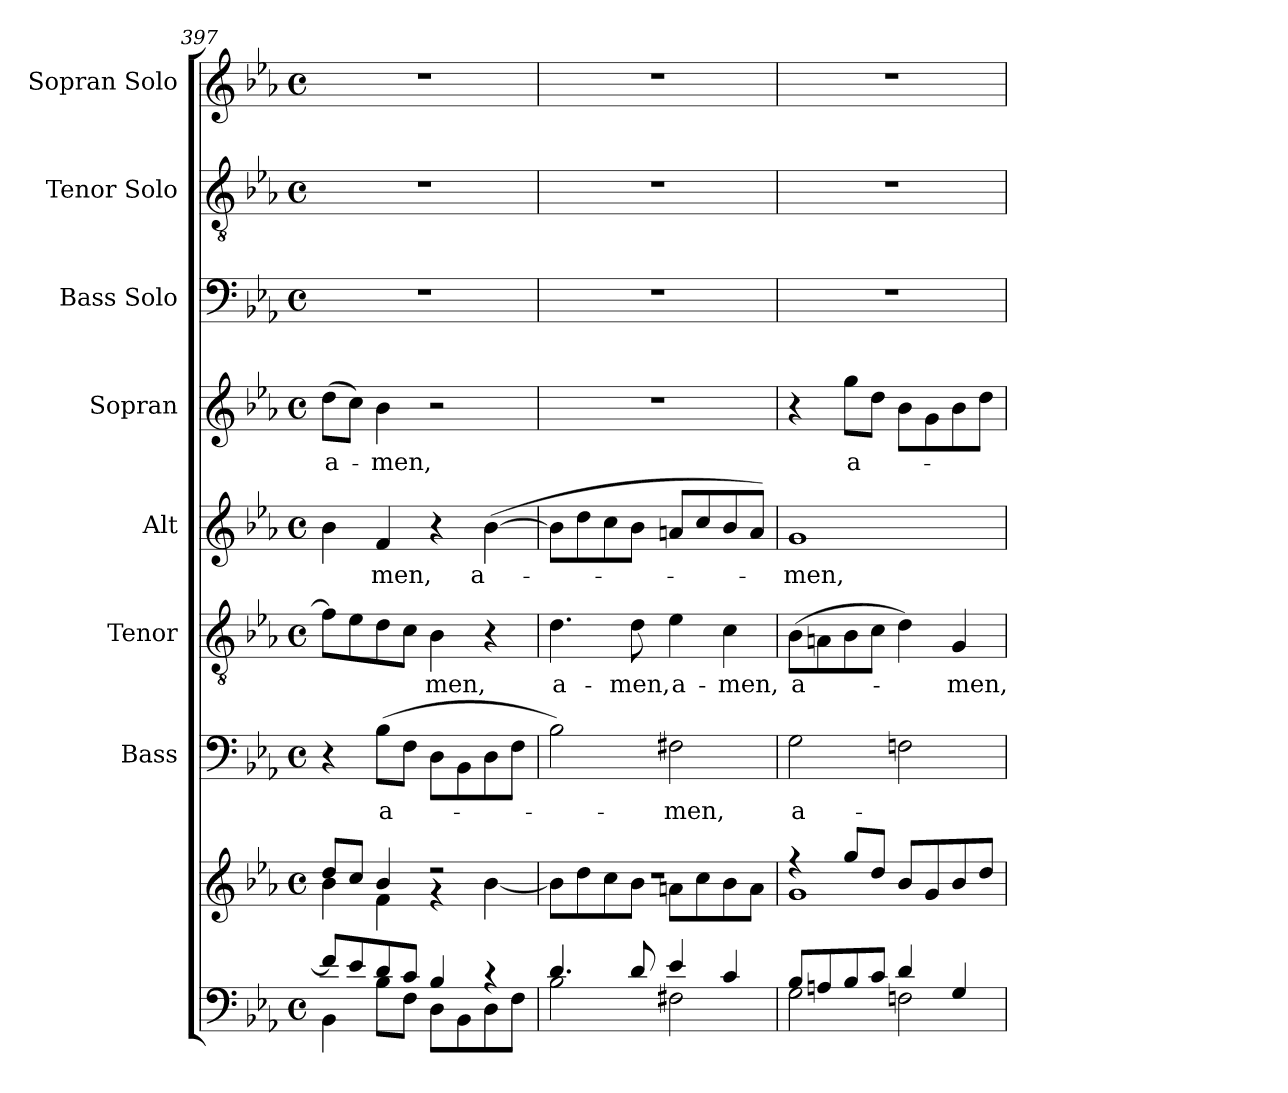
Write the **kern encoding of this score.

**kern	**kern	**kern	**text	**kern	**text	**kern	**text	**kern	**text	**kern	**kern	**kern
*part8	*part8	*part7	*part7	*part6	*part6	*part5	*part5	*part4	*part4	*part3	*part2	*part1
*staff9	*staff8	*staff7	*staff7	*staff6	*staff6	*staff5	*staff5	*staff4	*staff4	*staff3	*staff2	*staff1
*	*	*I"Bass	*	*I"Tenor	*	*I"Alt	*	*I"Sopran	*	*I"Bass Solo	*I"Tenor Solo	*I"Sopran Solo
*	*	*I'B.	*	*I'T.	*	*I'A.	*	*I'S.	*	*I'B. Solo	*I'T. Solo	*I'S. Solo
*clefF4	*clefG2	*clefF4	*	*clefGv2	*	*clefG2	*	*clefG2	*	*clefF4	*clefGv2	*clefG2
*k[b-e-a-]	*k[b-e-a-]	*k[b-e-a-]	*	*k[b-e-a-]	*	*k[b-e-a-]	*	*k[b-e-a-]	*	*k[b-e-a-]	*k[b-e-a-]	*k[b-e-a-]
*E-:	*E-:	*E-:	*	*E-:	*	*E-:	*	*E-:	*	*E-:	*E-:	*E-:
*M4/4	*M4/4	*M4/4	*	*M4/4	*	*M4/4	*	*M4/4	*	*M4/4	*M4/4	*M4/4
*met(c)	*met(c)	*met(c)	*	*met(c)	*	*met(c)	*	*met(c)	*	*met(c)	*met(c)	*met(c)
=397	=397	=397	=397	=397	=397	=397	=397	=397	=397	=397	=397	=397
*^	*^	*	*	*	*	*	*	*	*	*	*	*
!	!	!	!	!	!	!	!	!	!	!	!LO:LY:b	!	!	!
8f/L]	4BB-\	8dd/L	4b-\	4r	.	8f\L]	.	4b-\	.	(>8dd\L	a-	1r	1r	1r
8e-/	.	8cc/J	.	.	.	8e-\	.	.	.	8cc\J)	.	.	.	.
!	!	!	!	!	!LO:LY:b	!	!	!	!LO:LY:b	!	!LO:LY:b	!	!	!
8d/	8B-\L	4b-/	4f\	(>8B-\L	a-	8d\	.	4f/	-men,	4b-\	-men,	.	.	.
8c/J	8F\J	.	.	8F\J	.	8c\J	.	.	.	.	.	.	.	.
!	!	!	!	!	!	!	!LO:LY:b	!	!	!	!	!	!	!
4B-/	8D\L	2rdd	4rg	8D\L	.	4B-\	-men,	4r	.	2r	.	.	.	.
.	8BB-\	.	.	8BB-\	.	.	.	.	.	.	.	.	.	.
!	!	!	!	!	!	!	!	!	!LO:LY:b	!	!	!	!	!
4rc	8D\	.	[<4b-\	8D\	.	4r	.	(>[4b-\	a-	.	.	.	.	.
.	8F\J	.	.	8F\J	.	.	.	.	.	.	.	.	.	.
=398	=398	=398	=398	=398	=398	=398	=398	=398	=398	=398	=398	=398	=398	=398
!	!	!	!	!	!	!	!LO:LY:b	!	!	!	!	!	!	!
4.d/	2B-\	1rdd	8b-\L]	2B-\)	.	4.d\	a-	8b-\L]	.	1r	.	1r	1r	1r
.	.	.	8dd\	.	.	.	.	8dd\	.	.	.	.	.	.
.	.	.	8cc\	.	.	.	.	8cc\	.	.	.	.	.	.
!	!	!	!	!	!	!	!LO:LY:b	!	!	!	!	!	!	!
8d/	.	.	8b-\J	.	.	8d\	-men,	8b-\J	.	.	.	.	.	.
!	!	!	!	!	!LO:LY:b	!	!LO:LY:b	!	!	!	!	!	!	!
4e-/	2F#X\	.	8an\L	2F#X\	-men,	4e-\	a-	8an/L	.	.	.	.	.	.
.	.	.	8cc\	.	.	.	.	8cc/	.	.	.	.	.	.
!	!	!	!	!	!	!	!LO:LY:b	!	!	!	!	!	!	!
4c/	.	.	8b-\	.	.	4c\	-men,	8b-/	.	.	.	.	.	.
.	.	.	8a\J	.	.	.	.	8a/J)	.	.	.	.	.	.
=399	=399	=399	=399	=399	=399	=399	=399	=399	=399	=399	=399	=399	=399	=399
!	!	!	!	!	!LO:LY:b	!	!LO:LY:b	!	!LO:LY:b	!	!	!	!	!
8B-/L	2G\	4rff	1g	2G\	a-	(>8B-\L	a-	1g	-men,	4r	.	1r	1r	1r
8An/	.	.	.	.	.	8An\	.	.	.	.	.	.	.	.
!	!	!	!	!	!	!	!	!	!	!	!LO:LY:b	!	!	!
8B-/	.	8gg/L	.	.	.	8B-\	.	.	.	8gg\L	a-	.	.	.
8c/J	.	8dd/J	.	.	.	8c\J	.	.	.	8dd\J	.	.	.	.
4d/	2Fn\	8b-/L	.	2Fn\	.	4d\)	.	.	.	8b-\L	.	.	.	.
.	.	8g/	.	.	.	.	.	.	.	8g\	.	.	.	.
!	!	!	!	!	!	!	!LO:LY:b	!	!	!	!	!	!	!
4G/	.	8b-/	.	.	.	4G/	-men,	.	.	8b-\	.	.	.	.
.	.	8dd/J	.	.	.	.	.	.	.	8dd\J	.	.	.	.
*v	*v	*	*	*	*	*	*	*	*	*	*	*	*	*
*	*v	*v	*	*	*	*	*	*	*	*	*	*	*
=	=	=	=	=	=	=	=	=	=	=	=	=
*-	*-	*-	*-	*-	*-	*-	*-	*-	*-	*-	*-	*-
